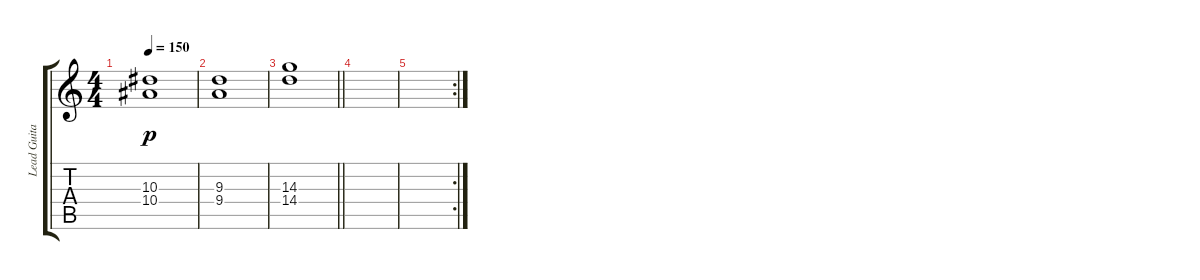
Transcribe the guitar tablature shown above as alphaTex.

\track ("Lead Guitar" "Lead Guita") {instrument distortionguitar}
\staff {score tabs}
\tuning (D4 A3 F3 C3 G2 D2) {hide}
\ts (4 4)
\tempo 150
\clef g2
\ks c
(10.3 10.4).1{dy p} |
(9.3 9.4).1 |
\barLineRight lightlight
(14.3 14.4).1 |
|
\rc 2
